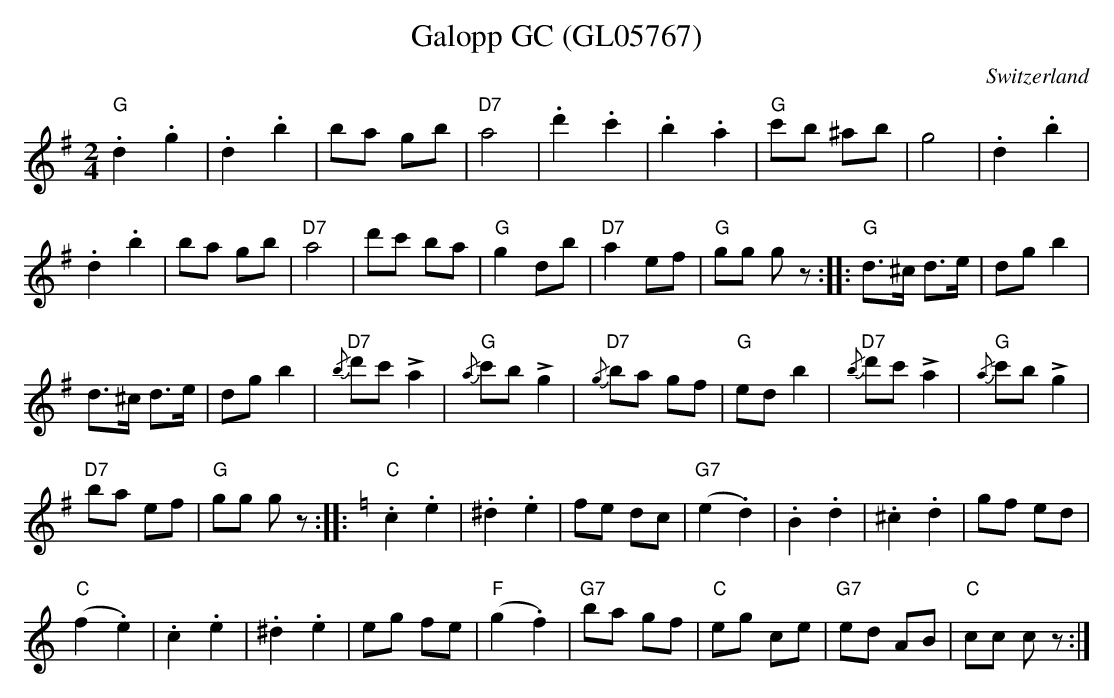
X:1
T:  Galopp GC (GL05767)
O:Switzerland
M:2/4
L:1/8
K:G major
"G".d2.g2 | .d2.b2 | ba gb | "D7"a4 | .d'2.c'2 | .b2.a2 | "G"c'b ^ab | g4 | .d2.b2 |
.d2.b2 | ba gb | "D7"a4 | d'c' ba | "G"g2 db | "D7"a2 ef | "G"gg gz :: "G"d>^c d>e | dgb2 |
d>^c d>e | dgb2 | "D7"{/b}d'c' +>+a2 | "G"{/a}c'b +>+g2 | "D7"{/g}ba gf | "G"ed b2 | "D7"{/b}d'c' +>+a2 | "G"{/a}c'b +>+g2 |
"D7"ba ef | "G"gg gz :: [K:C] "C".c2.e2 | .^d2.e2 | fe dc | "G7"(e2.d2) | .B2.d2 | .^c2.d2 | gf ed |
"C"(f2.e2) | .c2.e2 | .^d2.e2 | eg fe | "F"(g2.f2) | "G7"ba gf | "C"eg ce | "G7"ed AB | "C"cc cz :|
